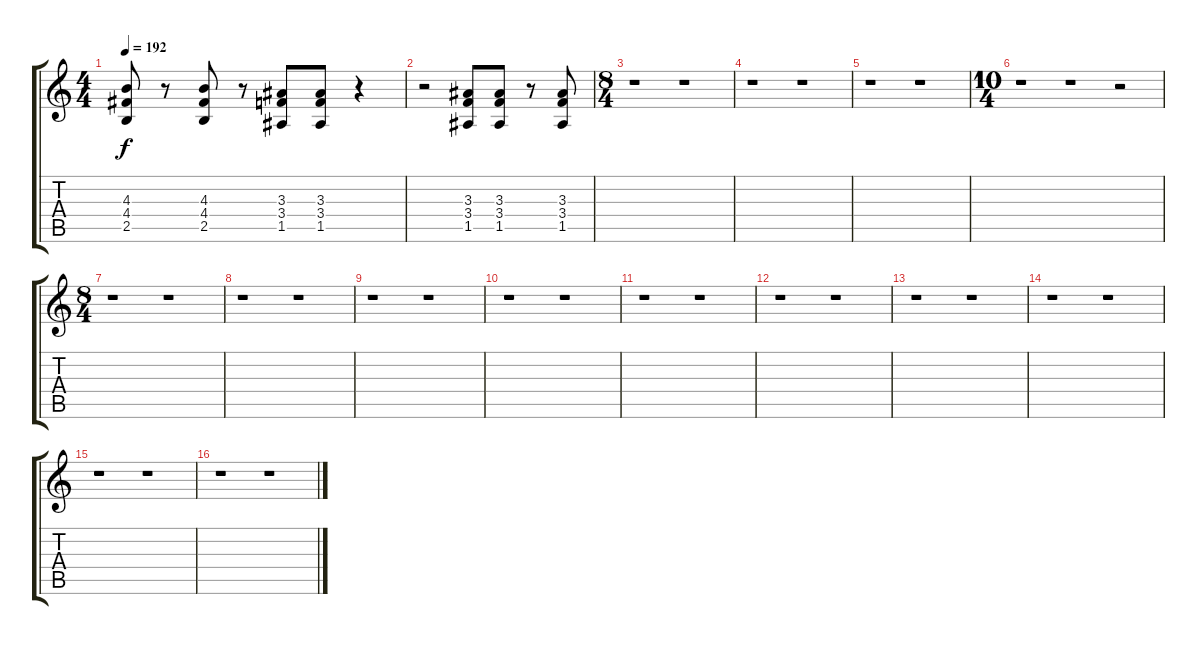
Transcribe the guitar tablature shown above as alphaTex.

\track "" {instrument distortionguitar}
\staff {score tabs}
\tuning (E4 B3 G3 D3 A2 E2) {hide}
\ts (4 4)
\tempo 192
\clef g2
\ks c
(4.3 4.4 2.5).8{dy f} r.8 (4.3 4.4 2.5).8 r.8 (3.3 3.4 1.5).8 (3.3 3.4 1.5).8 r.4 |
r.2 (3.3 3.4 1.5).8 (3.3 3.4 1.5).8 r.8 (3.3 3.4 1.5).8 |
\ts (8 4)
r.1 r.1 |
r.1 r.1 |
r.1 r.1 |
\ts (10 4)
r.1 r.1 r.2 |
\ts (8 4)
r.1 r.1 |
r.1 r.1 |
r.1 r.1 |
r.1 r.1 |
r.1 r.1 |
r.1 r.1 |
r.1 r.1 |
r.1 r.1 |
r.1 r.1 |
r.1 r.1
